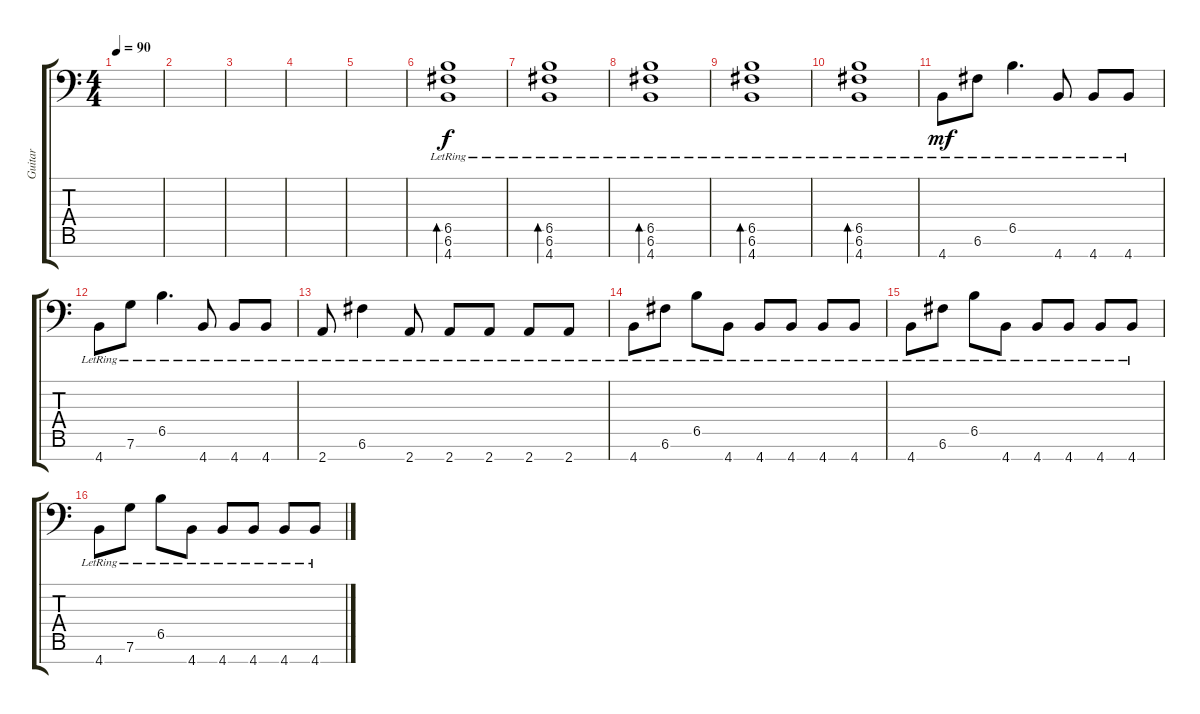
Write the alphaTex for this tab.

\track ("Guitar" "Guitar") {instrument acousticguitarsteel}
\staff {score tabs}
\tuning (C4 G3 Eb3 Bb2 F2 C2 G1) {hide}
\ts (4 4)
\tempo 90
\clef f4
\ks c
|
|
|
|
|
(6.5{lr} 6.6{lr} 4.7).1{bd 120 volume 8} |
(6.5{lr} 6.6{lr} 4.7).1{bd 120} |
(6.5{lr} 6.6{lr} 4.7).1{bd 120} |
(6.5{lr} 6.6{lr} 4.7).1{bd 120} |
(6.5{lr} 6.6{lr} 4.7).1{bd 120} |
4.7{lr}.8{dy mf} 6.6{lr}.8 6.5{lr}.4{d} 4.7{lr}.8 4.7{lr}.8 4.7{lr}.8 |
4.7{lr}.8 7.6{lr}.8 6.5{lr}.4{d} 4.7{lr}.8 4.7{lr}.8 4.7{lr}.8 |
2.7{lr}.8 6.6{lr}.4 2.7{lr}.8 2.7{lr}.8 2.7{lr}.8 2.7{lr}.8 2.7{lr}.8 |
4.7{lr}.8 6.6{lr}.8 6.5{lr}.8 4.7{lr}.8 4.7{lr}.8 4.7{lr}.8 4.7{lr}.8 4.7{lr}.8 |
4.7{lr}.8 6.6{lr}.8 6.5{lr}.8 4.7{lr}.8 4.7{lr}.8 4.7{lr}.8 4.7{lr}.8 4.7{lr}.8 |
4.7{lr}.8 7.6{lr}.8 6.5{lr}.8 4.7{lr}.8 4.7{lr}.8 4.7{lr}.8 4.7{lr}.8 4.7{lr}.8
